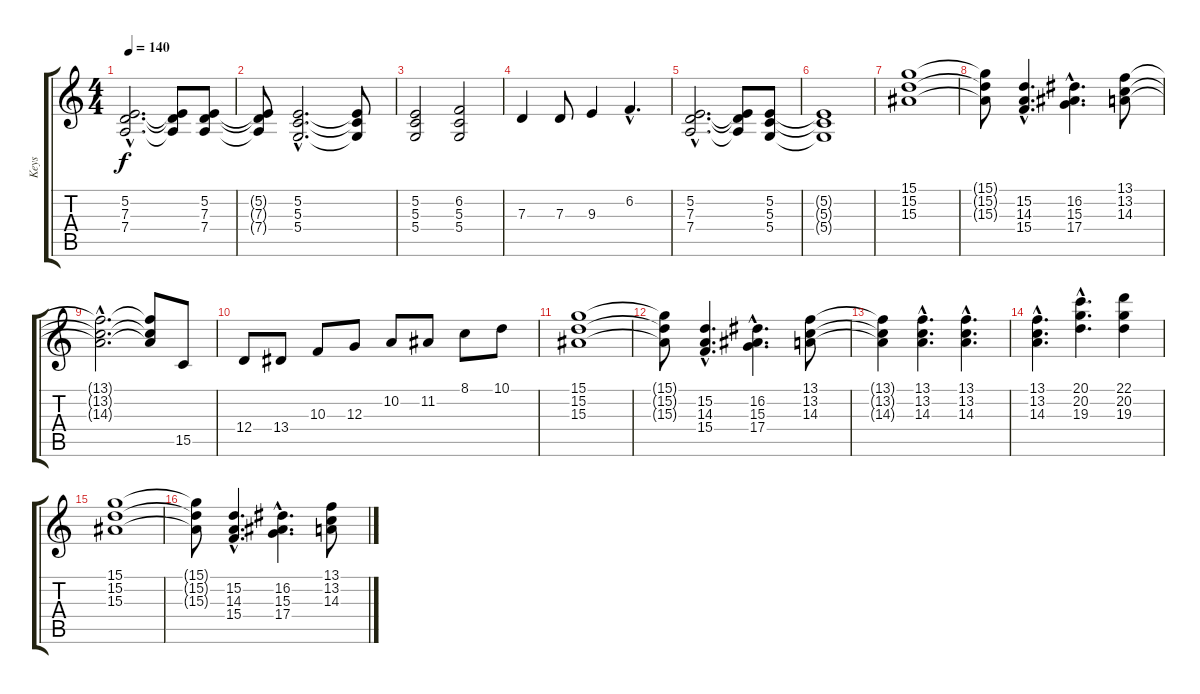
\track ("Keys" "Keys") {instrument synthstrings1}
\staff {score tabs}
\tuning (E4 B3 G3 D3 A2 E2) {hide}
\ts (4 4)
\tempo 140
\clef g2
\ks c
(5.2{hac} 7.3{hac} 7.4{hac}).2{d dy f} (5.2{t} 7.3{t} 7.4{t}).8 (5.2 7.3 7.4).8 |
(5.2{t} 7.3{t} 7.4{t}).8 (5.2{hac} 5.3{hac} 5.4{hac}).2{d} (5.2{t} 5.3{t} 5.4{t}).8 |
(5.2 5.3 5.4).2 (6.2 5.3 5.4).2 |
7.3.4 7.3.8 9.3.4 6.2{hac}.4{d} |
(5.2{hac} 7.3{hac} 7.4{hac}).2{d} (5.2{t} 7.3{t} 7.4{t}).8 (5.2 5.3 5.4).8 |
(5.2{t} 5.3{t} 5.4{t}).1 |
(15.1 15.2 15.3).1 |
(15.1{t} 15.2{t} 15.3{t}).8 (15.2{hac} 14.3{hac} 15.4{hac}).4{d} (16.2{hac} 15.3{hac} 17.4{hac}).4{d} (13.1 13.2 14.3).8 |
(13.1{hac t} 13.2{hac t} 14.3{hac t}).2{d} (13.1{t} 13.2{t} 14.3{t}).8 15.5.8 |
12.4.8 13.4.8 10.3.8 12.3.8 10.2.8 11.2.8 8.1.8 10.1.8 |
(15.1 15.2 15.3).1 |
(15.1{t} 15.2{t} 15.3{t}).8 (15.2{hac} 14.3{hac} 15.4{hac}).4{d} (16.2{hac} 15.3{hac} 17.4{hac}).4{d} (13.1 13.2 14.3).8 |
(13.1{t} 13.2{t} 14.3{t}).4 (13.1{hac} 13.2{hac} 14.3{hac}).4{d} (13.1{hac} 13.2{hac} 14.3{hac}).4{d} |
(13.1{hac} 13.2{hac} 14.3{hac}).4{d} (20.1{hac} 20.2{hac} 19.3{hac}).4{d} (22.1 20.2 19.3).4 |
(15.1 15.2 15.3).1 |
(15.1{t} 15.2{t} 15.3{t}).8 (15.2{hac} 14.3{hac} 15.4{hac}).4{d} (16.2{hac} 15.3{hac} 17.4{hac}).4{d} (13.1 13.2 14.3).8
